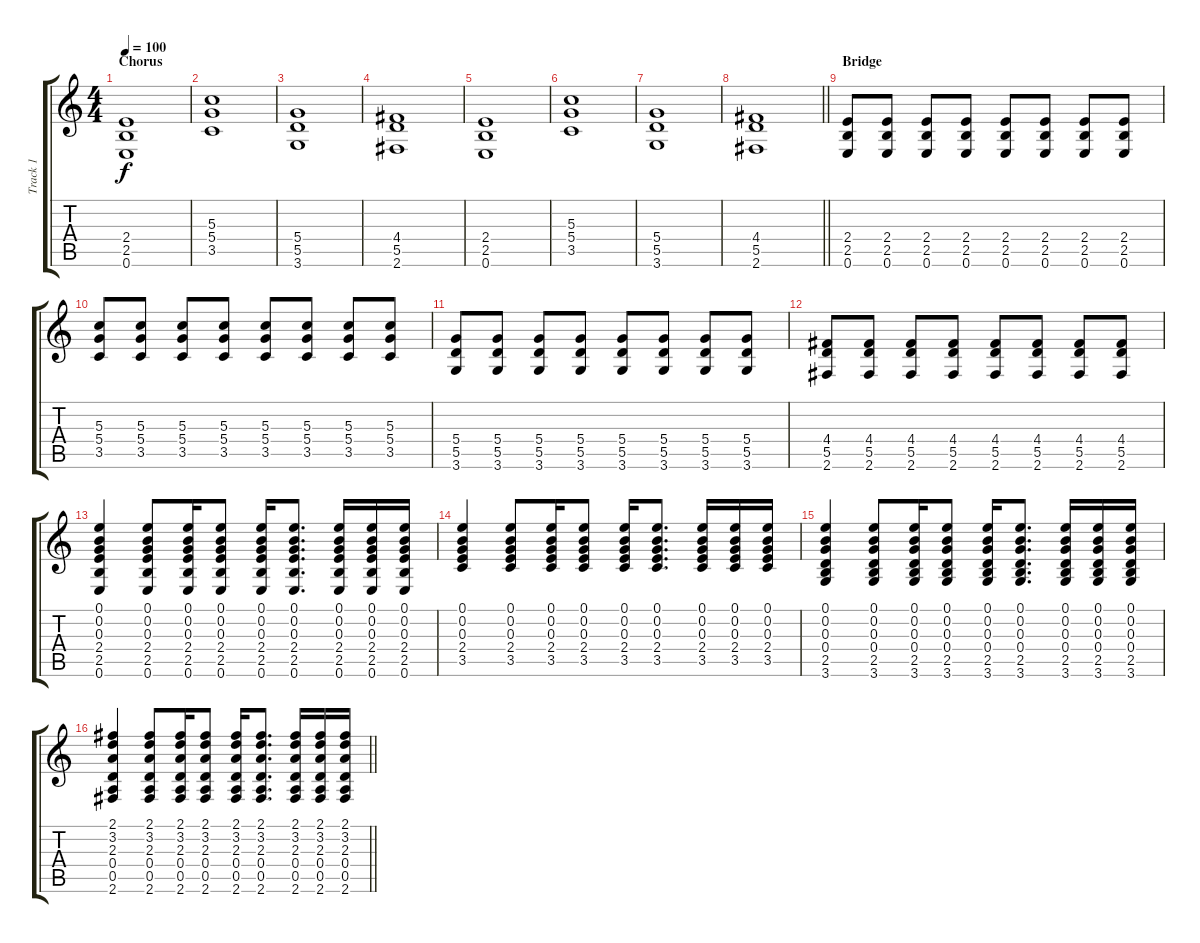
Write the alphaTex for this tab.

\track ("Track 1" "Track 1") {instrument distortionguitar}
\staff {score tabs}
\tuning (E4 B3 G3 D3 A2 E2) {hide}
\ts (4 4)
\section ("" "Chorus")
\tempo 100
\clef g2
\ks c
(2.4 2.5 0.6).1{dy f instrument distortionguitar} |
(5.3 5.4 3.5).1 |
(5.4 5.5 3.6).1 |
(4.4 5.5 2.6).1 |
(2.4 2.5 0.6).1 |
(5.3 5.4 3.5).1 |
(5.4 5.5 3.6).1 |
\barLineRight lightlight
(4.4 5.5 2.6).1 |
\section ("" "Bridge")
(2.4 2.5 0.6).8 (2.4 2.5 0.6).8 (2.4 2.5 0.6).8 (2.4 2.5 0.6).8 (2.4 2.5 0.6).8 (2.4 2.5 0.6).8 (2.4 2.5 0.6).8 (2.4 2.5 0.6).8 |
(5.3 5.4 3.5).8 (5.3 5.4 3.5).8 (5.3 5.4 3.5).8 (5.3 5.4 3.5).8 (5.3 5.4 3.5).8 (5.3 5.4 3.5).8 (5.3 5.4 3.5).8 (5.3 5.4 3.5).8 |
(5.4 5.5 3.6).8 (5.4 5.5 3.6).8 (5.4 5.5 3.6).8 (5.4 5.5 3.6).8 (5.4 5.5 3.6).8 (5.4 5.5 3.6).8 (5.4 5.5 3.6).8 (5.4 5.5 3.6).8 |
(4.4 5.5 2.6).8 (4.4 5.5 2.6).8 (4.4 5.5 2.6).8 (4.4 5.5 2.6).8 (4.4 5.5 2.6).8 (4.4 5.5 2.6).8 (4.4 5.5 2.6).8 (4.4 5.5 2.6).8 |
(0.1 0.2 0.3 2.4 2.5 0.6).4{instrument electricguitarjazz} (0.1 0.2 0.3 2.4 2.5 0.6).8 (0.1 0.2 0.3 2.4 2.5 0.6).16 (0.1 0.2 0.3 2.4 2.5 0.6).8 (0.1 0.2 0.3 2.4 2.5 0.6).16 (0.1 0.2 0.3 2.4 2.5 0.6).8{d} (0.1 0.2 0.3 2.4 2.5 0.6).16 (0.1 0.2 0.3 2.4 2.5 0.6).16 (0.1 0.2 0.3 2.4 2.5 0.6).16 |
(0.1 0.2 0.3 2.4 3.5).4 (0.1 0.2 0.3 2.4 3.5).8 (0.1 0.2 0.3 2.4 3.5).16 (0.1 0.2 0.3 2.4 3.5).8 (0.1 0.2 0.3 2.4 3.5).16 (0.1 0.2 0.3 2.4 3.5).8{d} (0.1 0.2 0.3 2.4 3.5).16 (0.1 0.2 0.3 2.4 3.5).16 (0.1 0.2 0.3 2.4 3.5).16 |
(0.1 0.2 0.3 0.4 2.5 3.6).4 (0.1 0.2 0.3 0.4 2.5 3.6).8 (0.1 0.2 0.3 0.4 2.5 3.6).16 (0.1 0.2 0.3 0.4 2.5 3.6).8 (0.1 0.2 0.3 0.4 2.5 3.6).16 (0.1 0.2 0.3 0.4 2.5 3.6).8{d} (0.1 0.2 0.3 0.4 2.5 3.6).16 (0.1 0.2 0.3 0.4 2.5 3.6).16 (0.1 0.2 0.3 0.4 2.5 3.6).16 |
\barLineRight lightlight
(2.1 3.2 2.3 0.4 0.5 2.6).4 (2.1 3.2 2.3 0.4 0.5 2.6).8 (2.1 3.2 2.3 0.4 0.5 2.6).16 (2.1 3.2 2.3 0.4 0.5 2.6).8 (2.1 3.2 2.3 0.4 0.5 2.6).16 (2.1 3.2 2.3 0.4 0.5 2.6).8{d} (2.1 3.2 2.3 0.4 0.5 2.6).16 (2.1 3.2 2.3 0.4 0.5 2.6).16 (2.1 3.2 2.3 0.4 0.5 2.6).16
